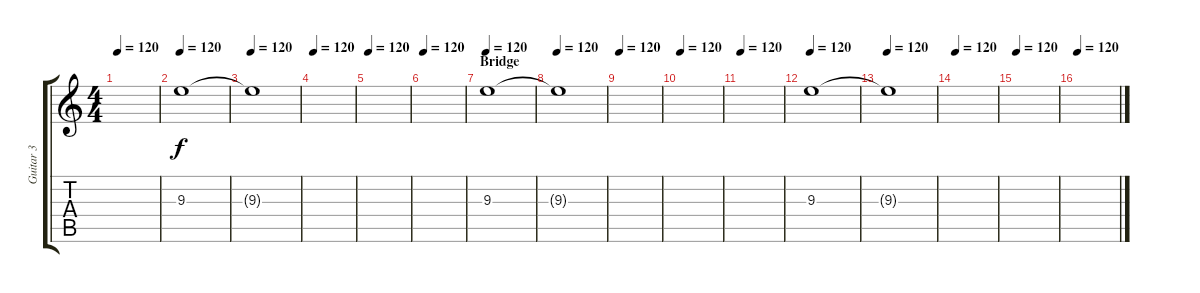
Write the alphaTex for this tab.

\track ("Guitar 3" "Guitar 3") {instrument electricguitarclean}
\staff {score tabs}
\tuning (E4 B3 G3 D3 A2 E2) {hide}
\ts (4 4)
\tempo 120
\clef g2
\ks c
|
\tempo 120
9.3.1{dy f} |
\tempo 120
9.3{t}.1{volume 2} |
\tempo 120
|
\tempo 120
|
\tempo 120
|
\section ("" "Bridge")
\tempo 120
9.3.1 |
\tempo 120
9.3{t}.1{volume 2} |
\tempo 120
|
\tempo 120
|
\tempo 120
|
\tempo 120
9.3.1 |
\tempo 120
9.3{t}.1{volume 2} |
\tempo 120
|
\tempo 120
|
\tempo 120
